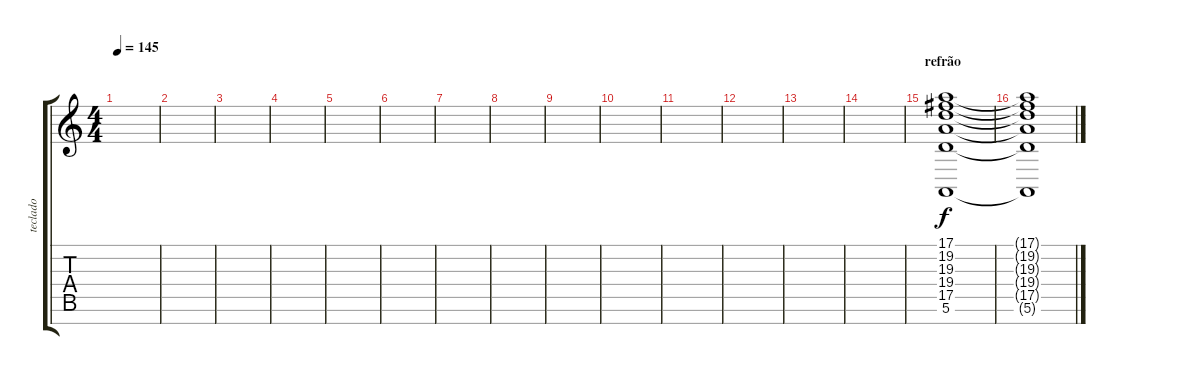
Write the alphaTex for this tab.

\track ("teclado" "teclado") {instrument lead6voice}
\staff {score tabs}
\tuning (E4 B3 G3 D3 A2 E2 B1) {hide}
\ts (4 4)
\tempo 145
\clef g2
\ks c
|
|
|
|
|
|
|
|
|
|
|
|
|
|
\section ("" "refrão")
(17.1 19.2 19.3 19.4 17.5 5.6).1 |
(17.1{t} 19.2{t} 19.3{t} 19.4{t} 17.5{t} 5.6{t}).1
